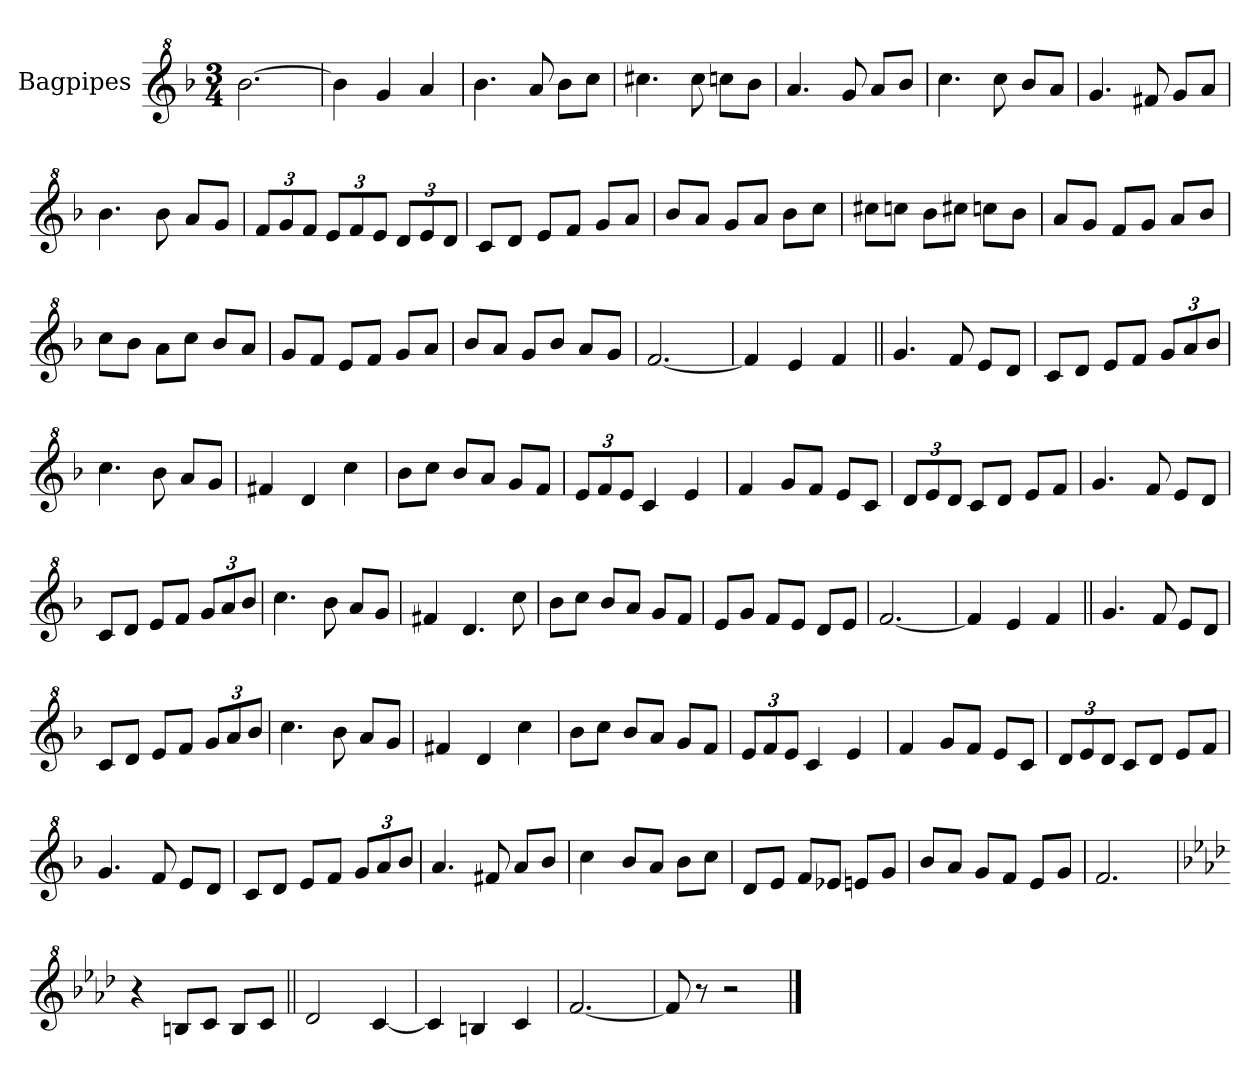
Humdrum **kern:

**kern
*part1
*staff1
*I"Bagpipes
*I'Bag
*clefG^2
*k[b-]
*F:
*M3/4
=
[2.bb-
=
4bb-]
4gg
4aa
=
4.bb-
8aa
8bb-L
8cccJ
=
4.ccc#X
8ccc#
8cccnL
8bb-J
=
4.aa
8gg
8aaL
8bb-J
=
4.ccc
8ccc
8bb-L
8aaJ
=
4.gg
8ff#X
8ggL
8aaJ
=
4.bb-
8bb-
8aaL
8ggJ
=
12ffL
12gg
12ffJ
12eeL
12ff
12eeJ
12ddL
12ee
12ddJ
=
8ccL
8ddJ
8eeL
8ffJ
8ggL
8aaJ
=
8bb-L
8aaJ
8ggL
8aaJ
8bb-L
8cccJ
=
8ccc#XL
8cccnJ
8bb-L
8ccc#XJ
8cccnL
8bb-J
=
8aaL
8ggJ
8ffL
8ggJ
8aaL
8bb-J
=
8cccL
8bb-J
8aaL
8cccJ
8bb-L
8aaJ
=
8ggL
8ffJ
8eeL
8ffJ
8ggL
8aaJ
=
8bb-L
8aaJ
8ggL
8bb-J
8aaL
8ggJ
=
[2.ff
=
4ff]
4ee
4ff
=||
4.gg
8ff
8eeL
8ddJ
=
8ccL
8ddJ
8eeL
8ffJ
12ggL
12aa
12bb-J
=
4.ccc
8bb-
8aaL
8ggJ
=
4ff#X
4dd
4ccc
=
8bb-L
8cccJ
8bb-L
8aaJ
8ggL
8ffJ
=
12eeL
12ff
12eeJ
4cc
4ee
=
4ff
8ggL
8ffJ
8eeL
8ccJ
=
12ddL
12ee
12ddJ
8ccL
8ddJ
8eeL
8ffJ
=
4.gg
8ff
8eeL
8ddJ
=
8ccL
8ddJ
8eeL
8ffJ
12ggL
12aa
12bb-J
=
4.ccc
8bb-
8aaL
8ggJ
=
4ff#X
4.dd
8ccc
=
8bb-L
8cccJ
8bb-L
8aaJ
8ggL
8ffJ
=
8eeL
8ggJ
8ffL
8eeJ
8ddL
8eeJ
=
[2.ff
=
4ff]
4ee
4ff
=||
4.gg
8ff
8eeL
8ddJ
=
8ccL
8ddJ
8eeL
8ffJ
12ggL
12aa
12bb-J
=
4.ccc
8bb-
8aaL
8ggJ
=
4ff#X
4dd
4ccc
=
8bb-L
8cccJ
8bb-L
8aaJ
8ggL
8ffJ
=
12eeL
12ff
12eeJ
4cc
4ee
=
4ff
8ggL
8ffJ
8eeL
8ccJ
=
12ddL
12ee
12ddJ
8ccL
8ddJ
8eeL
8ffJ
=
4.gg
8ff
8eeL
8ddJ
=
8ccL
8ddJ
8eeL
8ffJ
12ggL
12aa
12bb-J
=
4.aa
8ff#X
8aaL
8bb-J
=
4ccc
8bb-L
8aaJ
8bb-L
8cccJ
=
8ddL
8eeJ
8ffL
8ee-XJ
8eenL
8ggJ
=
8bb-L
8aaJ
8ggL
8ffJ
8eeL
8ggJ
=
2.ff
=
*k[b-e-a-d-]
*A-:
4r
8bnL
8ccJ
8bL
8ccJ
=||
2dd-
[4cc
=
4cc]
4bn
4cc
=
[2.ff
=
8ff]
8r
2r
==
*-
